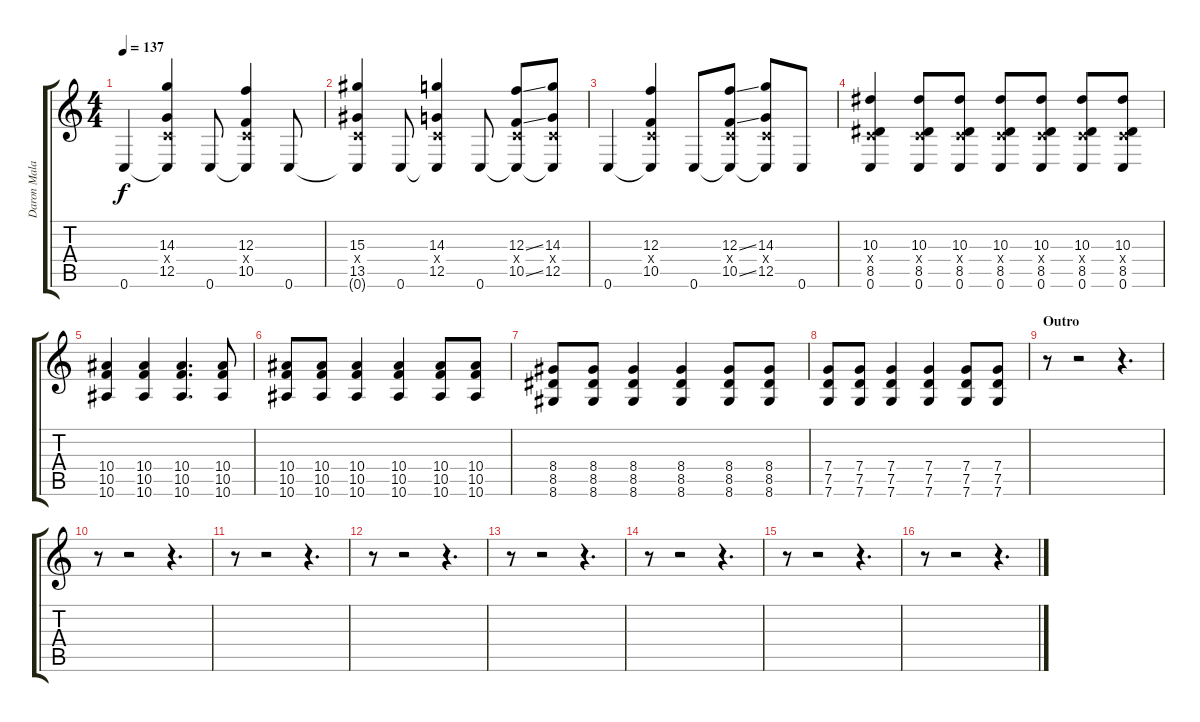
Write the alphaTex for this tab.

\track ("Daron Malakian - Distortion Guitar" "Daron Mala") {instrument distortionguitar}
\staff {score tabs}
\tuning (D4 A3 F3 C3 G2 C2) {hide}
\ts (4 4)
\tempo 137
\clef g2
\ks c
0.6.4{dy f} (14.3 0.4{x} 12.5 0.6{t}).4 0.6.8 (12.3 0.4{x} 10.5 0.6{t}).4 0.6.8 |
(15.3 0.4{x} 13.5 0.6{t}).4 0.6.8 (14.3 0.4{x} 12.5 0.6{t}).4 0.6.8 (12.3{ss} 0.4{x} 10.5{ss} 0.6{t}).8 (14.3 0.4{x} 12.5 0.6{t}).8 |
0.6.4 (12.3 0.4{x} 10.5 0.6{t}).4 0.6.8 (12.3{ss} 0.4{x} 10.5{ss} 0.6{t}).8 (14.3 0.4{x} 12.5 0.6{t}).8 0.6.8 |
(10.3 0.4{x} 8.5 0.6).4 (10.3 0.4{x} 8.5 0.6).8 (10.3 0.4{x} 8.5 0.6).8 (10.3 0.4{x} 8.5 0.6).8 (10.3 0.4{x} 8.5 0.6).8 (10.3 0.4{x} 8.5 0.6).8 (10.3 0.4{x} 8.5 0.6).8 |
(10.4 10.5 10.6).4 (10.4 10.5 10.6).4 (10.4 10.5 10.6).4{d} (10.4 10.5 10.6).8 |
(10.4 10.5 10.6).8 (10.4 10.5 10.6).8 (10.4 10.5 10.6).4 (10.4 10.5 10.6).4 (10.4 10.5 10.6).8 (10.4 10.5 10.6).8 |
(8.4 8.5 8.6).8 (8.4 8.5 8.6).8 (8.4 8.5 8.6).4 (8.4 8.5 8.6).4 (8.4 8.5 8.6).8 (8.4 8.5 8.6).8 |
(7.4 7.5 7.6).8 (7.4 7.5 7.6).8 (7.4 7.5 7.6).4 (7.4 7.5 7.6).4 (7.4 7.5 7.6).8 (7.4 7.5 7.6).8 |
\section ("" "Outro")
r.8 r.2 r.4{d} |
r.8 r.2 r.4{d} |
r.8 r.2 r.4{d} |
r.8 r.2 r.4{d} |
r.8 r.2 r.4{d} |
r.8 r.2 r.4{d} |
r.8 r.2 r.4{d} |
r.8 r.2 r.4{d}
